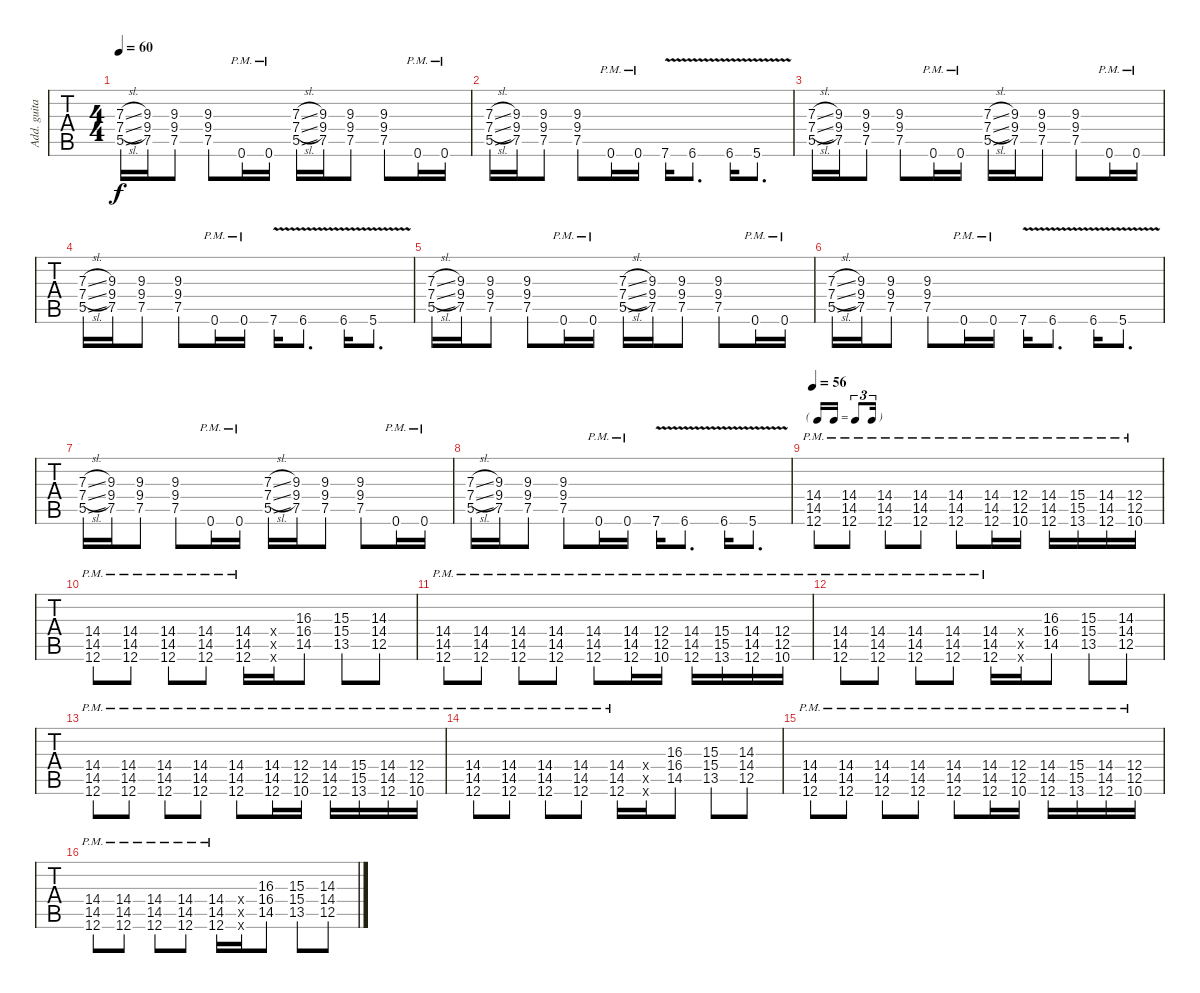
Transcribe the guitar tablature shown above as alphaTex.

\track ("Add. guitar" "Add. guita") {instrument distortionguitar}
\staff {tabs}
\tuning (C4 G3 Eb3 Bb2 F2 C2) {hide}
\ts (4 4)
\tempo 60
\clef g2
\ks c
(7.3{sl} 7.4{sl} 5.5{sl}).16{dy f} (9.3 9.4 7.5).16 (9.3 9.4 7.5).8 (9.3 9.4 7.5).8 0.6{pm}.16 0.6{pm}.16 (7.3{sl} 7.4{sl} 5.5{sl}).16 (9.3 9.4 7.5).16 (9.3 9.4 7.5).8 (9.3 9.4 7.5).8 0.6{pm}.16 0.6{pm}.16 |
(7.3{sl} 7.4{sl} 5.5{sl}).16 (9.3 9.4 7.5).16 (9.3 9.4 7.5).8 (9.3 9.4 7.5).8 0.6{pm}.16 0.6{pm}.16 7.6{v}.16 6.6{v}.8{d} 6.6{v}.16 5.6{v}.8{d} |
(7.3{sl} 7.4{sl} 5.5{sl}).16 (9.3 9.4 7.5).16 (9.3 9.4 7.5).8 (9.3 9.4 7.5).8 0.6{pm}.16 0.6{pm}.16 (7.3{sl} 7.4{sl} 5.5{sl}).16 (9.3 9.4 7.5).16 (9.3 9.4 7.5).8 (9.3 9.4 7.5).8 0.6{pm}.16 0.6{pm}.16 |
(7.3{sl} 7.4{sl} 5.5{sl}).16 (9.3 9.4 7.5).16 (9.3 9.4 7.5).8 (9.3 9.4 7.5).8 0.6{pm}.16 0.6{pm}.16 7.6{v}.16 6.6{v}.8{d} 6.6{v}.16 5.6{v}.8{d} |
(7.3{sl} 7.4{sl} 5.5{sl}).16 (9.3 9.4 7.5).16 (9.3 9.4 7.5).8 (9.3 9.4 7.5).8 0.6{pm}.16 0.6{pm}.16 (7.3{sl} 7.4{sl} 5.5{sl}).16 (9.3 9.4 7.5).16 (9.3 9.4 7.5).8 (9.3 9.4 7.5).8 0.6{pm}.16 0.6{pm}.16 |
(7.3{sl} 7.4{sl} 5.5{sl}).16 (9.3 9.4 7.5).16 (9.3 9.4 7.5).8 (9.3 9.4 7.5).8 0.6{pm}.16 0.6{pm}.16 7.6{v}.16 6.6{v}.8{d} 6.6{v}.16 5.6{v}.8{d} |
(7.3{sl} 7.4{sl} 5.5{sl}).16 (9.3 9.4 7.5).16 (9.3 9.4 7.5).8 (9.3 9.4 7.5).8 0.6{pm}.16 0.6{pm}.16 (7.3{sl} 7.4{sl} 5.5{sl}).16 (9.3 9.4 7.5).16 (9.3 9.4 7.5).8 (9.3 9.4 7.5).8 0.6{pm}.16 0.6{pm}.16 |
(7.3{sl} 7.4{sl} 5.5{sl}).16 (9.3 9.4 7.5).16 (9.3 9.4 7.5).8 (9.3 9.4 7.5).8 0.6{pm}.16 0.6{pm}.16 7.6{v}.16 6.6{v}.8{d} 6.6{v}.16 5.6{v}.8{d} |
\tf triplet16th
\tempo 56
(14.4{pm} 14.5{pm} 12.6{pm}).8 (14.4{pm} 14.5{pm} 12.6{pm}).8 (14.4{pm} 14.5{pm} 12.6{pm}).8 (14.4{pm} 14.5{pm} 12.6{pm}).8 (14.4{pm} 14.5{pm} 12.6{pm}).8 (14.4{pm} 14.5{pm} 12.6{pm}).16 (12.4{pm} 12.5{pm} 10.6{pm}).16 (14.4{pm} 14.5{pm} 12.6{pm}).16 (15.4{pm} 15.5{pm} 13.6{pm}).16 (14.4{pm} 14.5{pm} 12.6{pm}).16 (12.4{pm} 12.5{pm} 10.6{pm}).16 |
(14.4{pm} 14.5{pm} 12.6{pm}).8 (14.4{pm} 14.5{pm} 12.6{pm}).8 (14.4{pm} 14.5{pm} 12.6{pm}).8 (14.4{pm} 14.5{pm} 12.6{pm}).8 (14.4{pm} 14.5{pm} 12.6{pm}).16 (0.4{x} 0.5{x} 0.6{x}).16 (16.3 16.4 14.5).8 (15.3 15.4 13.5).8 (14.3 14.4 12.5).8 |
(14.4{pm} 14.5{pm} 12.6{pm}).8 (14.4{pm} 14.5{pm} 12.6{pm}).8 (14.4{pm} 14.5{pm} 12.6{pm}).8 (14.4{pm} 14.5{pm} 12.6{pm}).8 (14.4{pm} 14.5{pm} 12.6{pm}).8 (14.4{pm} 14.5{pm} 12.6{pm}).16 (12.4{pm} 12.5{pm} 10.6{pm}).16 (14.4{pm} 14.5{pm} 12.6{pm}).16 (15.4{pm} 15.5{pm} 13.6{pm}).16 (14.4{pm} 14.5{pm} 12.6{pm}).16 (12.4{pm} 12.5{pm} 10.6{pm}).16 |
(14.4{pm} 14.5{pm} 12.6{pm}).8 (14.4{pm} 14.5{pm} 12.6{pm}).8 (14.4{pm} 14.5{pm} 12.6{pm}).8 (14.4{pm} 14.5{pm} 12.6{pm}).8 (14.4{pm} 14.5{pm} 12.6{pm}).16 (0.4{x} 0.5{x} 0.6{x}).16 (16.3 16.4 14.5).8 (15.3 15.4 13.5).8 (14.3 14.4 12.5).8 |
(14.4{pm} 14.5{pm} 12.6{pm}).8 (14.4{pm} 14.5{pm} 12.6{pm}).8 (14.4{pm} 14.5{pm} 12.6{pm}).8 (14.4{pm} 14.5{pm} 12.6{pm}).8 (14.4{pm} 14.5{pm} 12.6{pm}).8 (14.4{pm} 14.5{pm} 12.6{pm}).16 (12.4{pm} 12.5{pm} 10.6{pm}).16 (14.4{pm} 14.5{pm} 12.6{pm}).16 (15.4{pm} 15.5{pm} 13.6{pm}).16 (14.4{pm} 14.5{pm} 12.6{pm}).16 (12.4{pm} 12.5{pm} 10.6{pm}).16 |
(14.4{pm} 14.5{pm} 12.6{pm}).8 (14.4{pm} 14.5{pm} 12.6{pm}).8 (14.4{pm} 14.5{pm} 12.6{pm}).8 (14.4{pm} 14.5{pm} 12.6{pm}).8 (14.4{pm} 14.5{pm} 12.6{pm}).16 (0.4{x} 0.5{x} 0.6{x}).16 (16.3 16.4 14.5).8 (15.3 15.4 13.5).8 (14.3 14.4 12.5).8 |
(14.4{pm} 14.5{pm} 12.6{pm}).8 (14.4{pm} 14.5{pm} 12.6{pm}).8 (14.4{pm} 14.5{pm} 12.6{pm}).8 (14.4{pm} 14.5{pm} 12.6{pm}).8 (14.4{pm} 14.5{pm} 12.6{pm}).8 (14.4{pm} 14.5{pm} 12.6{pm}).16 (12.4{pm} 12.5{pm} 10.6{pm}).16 (14.4{pm} 14.5{pm} 12.6{pm}).16 (15.4{pm} 15.5{pm} 13.6{pm}).16 (14.4{pm} 14.5{pm} 12.6{pm}).16 (12.4{pm} 12.5{pm} 10.6{pm}).16 |
(14.4{pm} 14.5{pm} 12.6{pm}).8 (14.4{pm} 14.5{pm} 12.6{pm}).8 (14.4{pm} 14.5{pm} 12.6{pm}).8 (14.4{pm} 14.5{pm} 12.6{pm}).8 (14.4{pm} 14.5{pm} 12.6{pm}).16 (0.4{x} 0.5{x} 0.6{x}).16 (16.3 16.4 14.5).8 (15.3 15.4 13.5).8 (14.3 14.4 12.5).8
